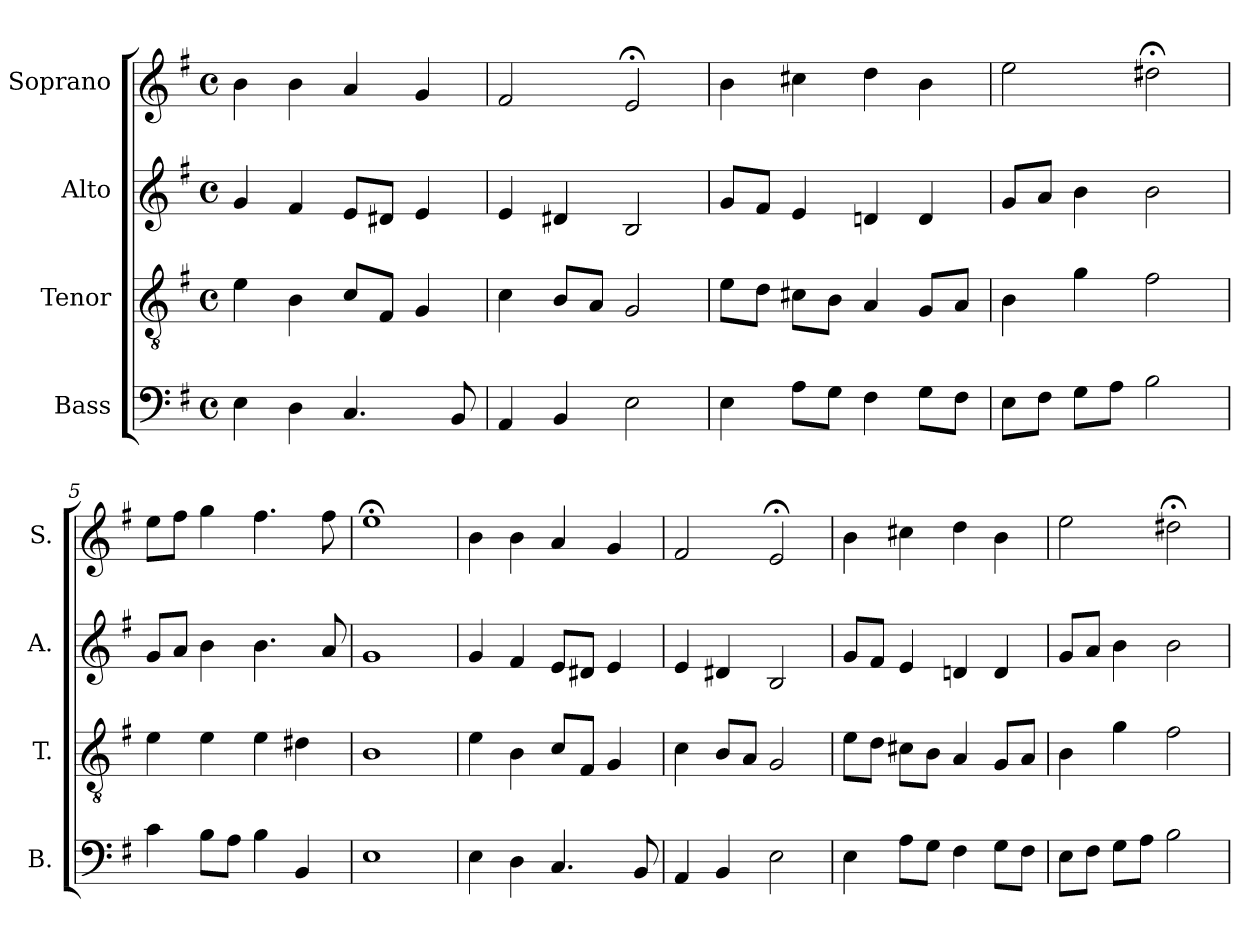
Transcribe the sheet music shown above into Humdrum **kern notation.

**kern	**kern	**kern	**kern
*part4	*part3	*part2	*part1
*staff4	*staff3	*staff2	*staff1
*I"Bass	*I"Tenor	*I"Alto	*I"Soprano
*I'B.	*I'T.	*I'A.	*I'S.
*clefF4	*clefGv2	*clefG2	*clefG2
*k[f#]	*k[f#]	*k[f#]	*k[f#]
*e:	*e:	*e:	*e:
*M4/4	*M4/4	*M4/4	*M4/4
*met(c)	*met(c)	*met(c)	*met(c)
*MM96	*MM96	*MM96	*MM96
=1	=1	=1	=1
4E\	4e\	4g/	4b\
4D\	4B\	4f#/	4b\
4.C/	8c/L	8e/L	4a/
.	8F#/J	8d#X/J	.
.	4G/	4e/	4g/
8BB/	.	.	.
=2	=2	=2	=2
4AA/	4c\	4e/	2f#/
4BB/	8B/L	4d#X/	.
.	8A/J	.	.
2E\	2G/	2B/	2e;</
=3	=3	=3	=3
4E\	8e\L	8g/L	4b\
.	8d\J	8f#/J	.
8A\L	8c#X\L	4e/	4cc#X\
8G\J	8B\J	.	.
4F#\	4A/	4dn/	4dd\
8G\L	8G/L	4d/	4b\
8F#\J	8A/J	.	.
=4	=4	=4	=4
8E\L	4B\	8g/L	2ee\
8F#\J	.	8a/J	.
8G\L	4g\	4b\	.
8A\J	.	.	.
2B\	2f#\	2b\	2dd#X;<\
=5	=5	=5	=5
4c\	4e\	8g/L	8ee\L
.	.	8a/J	8ff#\J
8B\L	4e\	4b\	4gg\
8A\J	.	.	.
4B\	4e\	4.b\	4.ff#\
4BB/	4d#X\	.	.
.	.	8a/	8ff#\
=6	=6	=6	=6
1E	1B	1g	1ee;<
!!LO:LB:g=z
=7	=7	=7	=7
4E\	4e\	4g/	4b\
4D\	4B\	4f#/	4b\
4.C/	8c/L	8e/L	4a/
.	8F#/J	8d#X/J	.
.	4G/	4e/	4g/
8BB/	.	.	.
=8	=8	=8	=8
4AA/	4c\	4e/	2f#/
4BB/	8B/L	4d#X/	.
.	8A/J	.	.
2E\	2G/	2B/	2e;</
=9	=9	=9	=9
4E\	8e\L	8g/L	4b\
.	8d\J	8f#/J	.
8A\L	8c#X\L	4e/	4cc#X\
8G\J	8B\J	.	.
4F#\	4A/	4dn/	4dd\
8G\L	8G/L	4d/	4b\
8F#\J	8A/J	.	.
=10	=10	=10	=10
8E\L	4B\	8g/L	2ee\
8F#\J	.	8a/J	.
8G\L	4g\	4b\	.
8A\J	.	.	.
2B\	2f#\	2b\	2dd#X;<\
=	=	=	=
*-	*-	*-	*-
